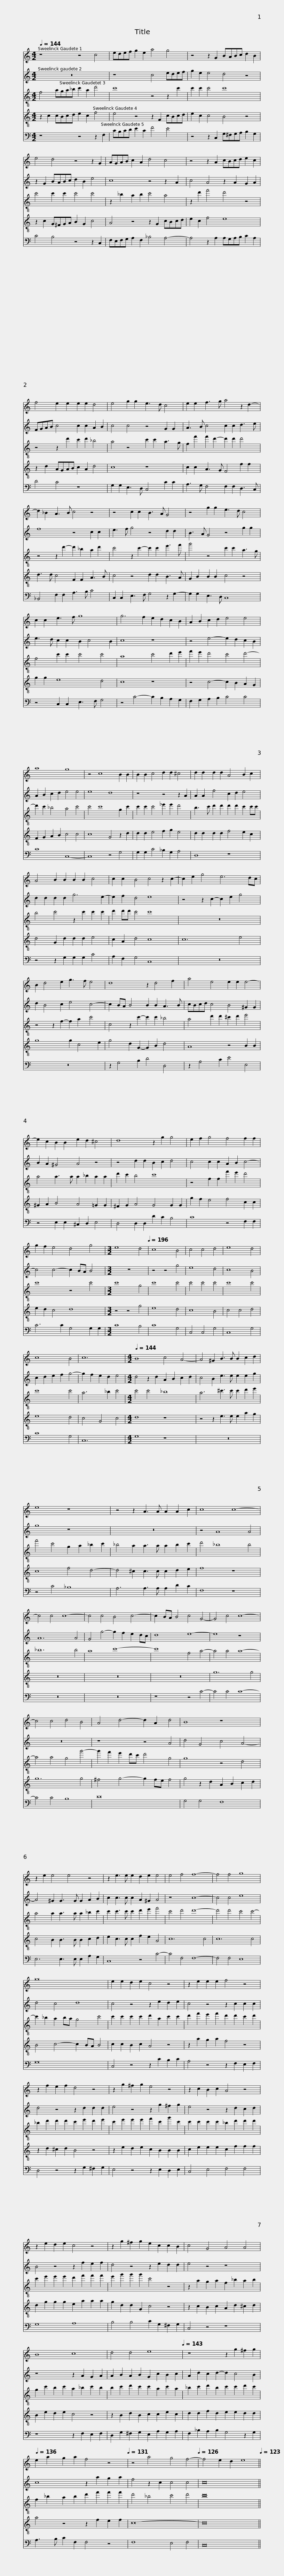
X:1
%%score 1 2 3 4 5
L:1/8
Q:1/4=144
M:4/2
I:linebreak $
K:C
V:1 treble
V:2 treble
V:3 treble-8 transpose=-5
V:4 treble-8
V:5 bass
V:1
 z8 z4 c4 | edef g2 e2 a4 g4 | z4 z2 G2 BABc d2 B2 |$ e4 d4 z4 z2 G2 | AGAB c2 A2 d4 c4 | %5
 z4 z2 A2 cBcd e2 c2 | f4 e2 e2 e2 e2 d4 |$ e4 g2 g2 e3 d c4 | e2 e2 f3 g a4 z2 d2- | d2 _B2 A3 B c4 z4 |$ %10
 z4 c2 c2 B3 A G4 | z4 g2 g2 e3 d c4 | c2 c2 e3 f g8 | g6 f2 e2 d2 c2 B2 |$ A2 B2 c2 d2 e4 e4 | %15
 a8 g8 | z4 c8 B2 B2 | B2 B2 c4 d2 d2 ^c4 | d2 d2 d2 d2 A4 B2 c2 |$ A4 B2 B2 B2 B2 c4 | %20
 c2 c2 B4 c4 z2 c2- | c2 e2 g4 e6 dc | B2 d4 e2 g3 f e4 |$ d8 z2 d4 f2 | a4 e4 e2 e2 e4- | %25
 e2 c2 B2 B2 e2 d2 ^c4 | d8 z2 g2 g4 |$ e2 f2 g4 f4 f2 f2 | g2 f2 e4 d4 g4 |[M:3/2] e8 d4[Q:1/4=196] | %30
 c8 B4 | c4 c4 d4 | e8 d4 | c8 B4 | c12 |$ %35
[M:4/2][Q:1/4=144] B8 c4 A4- | A4 ^G2 B3 B B2 c2 d2 | e8 z8 | z4 z2 A3 A A2 A2 c2 | c8 c8- |$ %40
 c4 c4 c8- | c4 c4 B4 c4- | c2 BA B4 c4 G4- | G4 c4 c8- | c4 c4 d4 B4 | %45
 A4 d4- d2 A2 d4 |$ B8 z8 | z2 e2 e4 e4 z4 | z2 e3 e e2 d2 e2 e4 | e4 f4 f8- | %50
 f4 f4 g8 |$ g16 | e2 e2 d2 e2 c4 z4 | z2 e2 e2 e2 f4 z4 | z2 f2 e2 f2 d4 z4 |$ %55
 z2 g2 ^f2 g2 e4 z4 | z2 c2 B2 c2 A4 z4 | z2 e2 d2 e2 c4 z4 | z2 g2 ^f2 g2 e2 c2 c2 B2 |$ c4 G4 A4 A4 | %60
 B8 c8 | d4 d4 e8[Q:1/4=143] | z8 z2 g2 ^f2 g2[Q:1/4=140][Q:1/4=138][Q:1/4=137][Q:1/4=136] |$ e2 a2 g2 a2 f4 z4[Q:1/4=135][Q:1/4=134][Q:1/4=133][Q:1/4=132][Q:1/4=131] | z4 a4 g4 f4-[Q:1/4=130][Q:1/4=129][Q:1/4=127][Q:1/4=126] | %65
 f4 e2 d2 e8[Q:1/4=125][Q:1/4=124][Q:1/4=123] || %66
V:2
 z16 | z8 c4 edef | g2 e2 e4 d4 z4 |$ z2 G2 BABc d2 B2 e4 | c8 z4 z2 A2 | %5
 c4 A4 z2 A2 G2 A2 | FGAB c4 c2 c2 A2 B2 |$ c4 c4 z4 G2 G2 | A3 B c4 c2 c2 d3 e | f8 z4 c2 c2 |$ %10
 e3 f g4 z4 d2 d2 | B3 A G4 z4 g2 g2 | e3 d c2 c2 B2 c4 B2 | c8 z8 |$ z4 e4- e2 d2 c2 B2 | %15
 A2 B2 c2 d2 e4 e4 | e8 d8 | z8 z4 z2 A2 | A2 A2 f4 c2 d2 e4 |$ d2 d2 d2 d2 g6 e2- | %20
 e2 f2 d4 e8 | z4 z2 c2- c2 e2 g4 | d2 B4 c2 e4 c4- |$ c2 BA B4 B2 B2 A3 B | cBcd c4 B4 ^G2 G2 | %25
 B2 A2 ^G4 A4 z4 | z4 d2 d2 B2 c2 d4 |$ c4 c2 c2 A2 B2 c4- | c4 c4- c2 BA B4 |[M:3/2] z12 | %30
 z4 z4 g4 | e8 d4 | c8 B4 | c2 d2 e2 f2 g4- | g2 f2 e2 d2 e4 |$ %35
[M:4/2] d4 z2 d2 A2 B2 c2 d2 | c4 B2 e3 e e2 e2 g2 | g8 z8 | z16 | z4 A8 A4 |$ %40
 A12 A4 | G4 g4- g2 f2 e2 dc | d8 e8- | e8 z8 | z16 | %45
 z8 z4 A4 |$ d4 G4 c4 A4- | A4 ^G2 G3 G G2 A2 B2 | c2 c3 c c2 A2 ^G2 A4 | z8 c8- | %50
 c4 c4 e8 |$ d4 c4 d8 | c4 z4 z2 e2 d2 e2 | c4 z4 z2 c2 c2 c2 | d4 z4 z2 d2 d2 d2 |$ %55
 e4 z4 z2 g2 ^f2 g2 | e4 z4 z2 d2 c2 d2 | B4 z4 z2 f2 e2 f2 | d4 z4 z2 e2 d2 d2 |$ e4 z4 z8 | %60
 z8 z2 A2 G2 A2 | A2 B2 A2 B2 G2 c2 B2 c2 | A2 d2 c2 d2- d2 c4 B2 |$ c8 z2 a2 g2 a2 | f4 z2 c2 c4 c4 | %65
 c16 || %66
V:3
 f4 aga_b c'2 a2 d'4 | c'8 z4 z2 c'2 | c'2 c'2 c'4 c'8 |$ c'4 c'2 c'2 c'4 c'4 | z2 _b2 a2 b2 c'4 a4 | %5
 z2 d'2 f'4 d'4 z4 | z4 z2 d'2 c'2 d'2 _b4 |$ a4 z4 c'2 c'2 a3 g | f2 f'2 f'2 d'2- d'2 d'2 d'4 | z4 z2 d'2- d'2 _b2 a2 d'2 |$ %10
 c'4 z2 c'2- c'2 c'2 e'3 f' | g'4 z4 c'2 c'2 a3 g | f4 c'2 c'2 c'4 c'4 | a8 c'4 d'2 e'2 |$ f'2 e'2 d'4 c'4 d'4- | %15
 d'2 c'2 _b4 a4 c'4 | c'4 c'8 g2 c'2 | c'2 c'2 c'4 _e'2 e'2 d'4 | b3 c' d'2 d'2 d'2 d'2 c'2 c'c' |$ b4 c'4 z2 c'2 c'2 c'2 | %20
 d'2 d'd' c'4 c'8 | z16 | z4 z2 f2- f2 a2 c'4 |$ c4 z2 c'2- c'2 c'2 _b4 | a4 d'2 d'2 ^c'2 d'2 e'4 | %25
 a4 a3 a a2 _b2 a2 a2 | d'2 c'2 b4 c'8 |$ z4 f2 f2 f'2 e'2 d'4 | c'8 z4 c'4 |[M:3/2] c'8 g4 | %30
 c'8 c'4 | c'4 c'4 c'4 | c'8 c'4 | c'8 c'4 | a6 _b2 c'4 |$ %35
[M:4/2] c'4 c'4 _b8 | a6 ^c'3 c' c'2 d'2 e'2 | f'4 c'4 g2 a2 _b2 c'2 | _b4 a2 a3 a a2 b2 c'2 | d'4 _b8 b4 |$ %40
 _b12 b4 | a8 c'8- | c'8 f4 a4- | a4 a4 a8- | a4 a4 g4 g'4- | %45
 g'2 f'2 e'2 d'c' d'4 g4 |$ g8 z4 d4 | a4 a2 a3 a a2 _b2 c'2 | c'2 c'3 c' c'2 d'2 e'2 f'4 | c'4 d'4 d'8- | %50
 d'4 d'4 c'4 c'4- |$ c'2 _b2 a2 ba g4 c'4 | c'2 c'2 c'2 c'2 d'2 a2 c'2 c'2 | d'2 f'2 e'2 f'2 d'2 d'2 c'2 d'2 | _b2 d'2 d'2 d'2 c'2 e'2 d'2 e'2 |$ %55
 c'2 e'2 e'2 e'2 f'2 c'2 g'2 c'2 | c'2 c'2 c'2 c'2 _b2 d'2 d'2 d'2 | c'2 e'2 e'2 e'2 d'2 f'2 f'2 f'2 | e'2 g'2 g'2 g'2 c'4 z4 |$ z2 a2 g2 a2 f2 _b2 a2 b2 | %60
 g2 c'2 b2 c'2 a2 _b2 c'2 b2 | b2 c'2 d'2 c'2 c'2 a2 c'2 a2 | _b2 c'2 d'2 b2 c'2 c'2 d'2 c'2 |$ f2 _b2 a2 b2 d'2 f'2 f'2 f'2 | d'4 _b4 c'4 d'4 | %65
 c'16 || %66
V:4
 z2 c2 cBcd e2 c2 f4 | e4 z4 z2 F2 cBcd | e2 c2 c4 B4 z4 |$ z2 c2 G^FGA B2 G2 c4 | A4 z4 z2 G2 cBcd | %5
 e2 c2 f4 e8 | z2 d2 AGAB c2 A2 d4 |$ c8 z8 | c2 c2 A3 G F4 f2 f2 | d3 d c4 F2 F2 A3 B |$ %10
 c4 z4 d2 d2 B3 A | G2 B2 B2 B2 c4 z4 | g2 g2 e8 d4 | c8 z8 |$ z4 c4- c2 B2 A2 G2 | %15
 F2 G2 A2 B2 c4 c4 | c8 G4 z2 d2 | d2 d2 e4 f2 g2 e4 | d2 d2 d2 d2 f4 e2 c2 |$ d4 G2 d2 d2 d2 e4 | %20
 c2 A2 d4 c8 | c12 e4 | g8 g2 c4 e2 |$ g4 d2 G2- G2 B2 d4 | A8 z4 B2 B2 | %25
 ^G2 A2 B4 A4 =G2 G2 | ^F2 G2 A4 G4 G2 G2 |$ g2 f2 e4 f4 c2 c2 | e2 d2 c4 d8 |[M:3/2] z4 z4 g4 | %30
 e8 d4 | c8 B4 | c4 c4 d4 | e8 d4 | c4 G4 c4 |$ %35
[M:4/2] d8 z8 | z4 z2 e3 e e2 a2 g2 | c8 f4 d4- | d4 ^c2 c3 c c2 d2 e2 | f8 z8 |$ %40
 z16 | z16 | z16 | g12 g4 | g12 g4 | %45
 ^f4 g4- g2 fe f4 |$ g4 z2 d2 A2 B2 c2 d2 | c4 B2 B3 B B2 c2 d2 | e2 c3 c c2 f2 e2 A4 | c12 c4 | %50
 c12 c4 |$ B4 c4- c2 BA B4 | c2 c2 B2 c2 A4 z4 | z2 a2 g2 a2 f4 z4 | z2 d2 ^c2 d2 B4 z4 |$ %55
 z2 e2 d2 e2 c2 B2 B2 B2 | c2 e2 e2 e2 c2 f2 f2 f2 | d2 g2 g2 g2 e2 a2 a2 a2 | g2 d2 d2 G2 c4 z4 |$ z2 c2 B2 c2 A2 d2 ^c2 d2 | %60
 B2 e2 d2 e2 c4 z4 | z2 B2 d2 B2 c2 c2 e2 c2 | d2 d2 f2 d2 e2 e2 d2 d2 |$ a4 z4 z2 f2 e2 f2 | c16- | %65
 c16 || %66
V:5
 z8 z4 z2 F,2 | CB,CD E2 C2 F4 E4 | z4 z2 C,2 G,^F,G,A, B,2 G,2 |$ C4 B,4 z4 z2 C,2 | F,E,F,G, A,2 F,2 _B,4 A,4- | %5
 A,4 z2 A,2 A,G,A,B, C2 A,2 | D4 C4 z8 |$ G,2 G,2 E,3 D, C,4 C2 C2 | A,3 G, F,4 F,2 F,2 D,3 C, | _B,,4 F,2 F,2 A,3 B, C4 |$ %10
 C,2 C,2 E,3 F, G,4 z2 G,2- | G,2 G,2 E,3 D, C,8 | z4 C,2 C,2 E,3 F, G,4 | z4 C4- C2 B,2 A,2 G,2 |$ F,2 G,2 A,2 B,2 C4 C4 | %15
 C8 C,8- | C,8 z4 G,4 | G,2 G,2 C4 _B,2 G,2 A,4 | D,8 z8 |$ z4 z2 G,2 G,2 G,2 C4 | %20
 A,2 F,2 G,4 C,8 | z16 | z16 |$ z2 G,4 B,2 D4 D,4 | z2 A,4 C2 E4 E,4 | %25
 z4 E,2 E,2 ^C,2 D,2 E,4 | D,4 D,2 D,2 D2 C2 B,4 |$ C8 z4 F,2 F,2 | C6 C2 G,4 G,2 G,2 |[M:3/2] C8 B,4 | %30
 C8 G,4 | C,4 C,4 G,4 | C,8 G,4 | C8 G,4 | C,12 |$ %35
[M:4/2] G,8 z8 | z16 | z4 C4 _B,8 | A,6 A,3 A, A,2 D2 C2 | F,8 z8 |$ %40
 z16 | z16 | z8 z4 C4- | C4 C4 C8- | C4 C4 B,8 | %45
 D16 |$ G,4 G,4 F,8 | E,6 E,3 E, E,2 A,2 G,2 | C,8 z4 C4- | C4 F,4 F,8- | %50
 F,4 F,4 E,8 |$ G,16 | C,4 z4 z2 C2 B,2 C2 | A,4 z4 z2 F,2 E,2 F,2 | D,4 z4 z2 G,2 ^F,2 G,2 |$ %55
 E,4 z4 z2 E,2 D,2 E,2 | C,4 E,4 F,4 F,4 | G,8 A,8 | B,4 B,4 C2 G,2 ^F,2 G,2 |$ C,4 z4 z8 | %60
 z8 z2 F,2 E,2 F,2 | D,2 G,2 ^F,2 G,2 E,2 A,2 G,2 A,2 | F,2 _B,2 A,2 B,2 G,4 z2 G,2 |$ A,3 B, C2 F,2 F,4 z4 | F,8 E,4 F,4 | %65
 C,16 || %66
